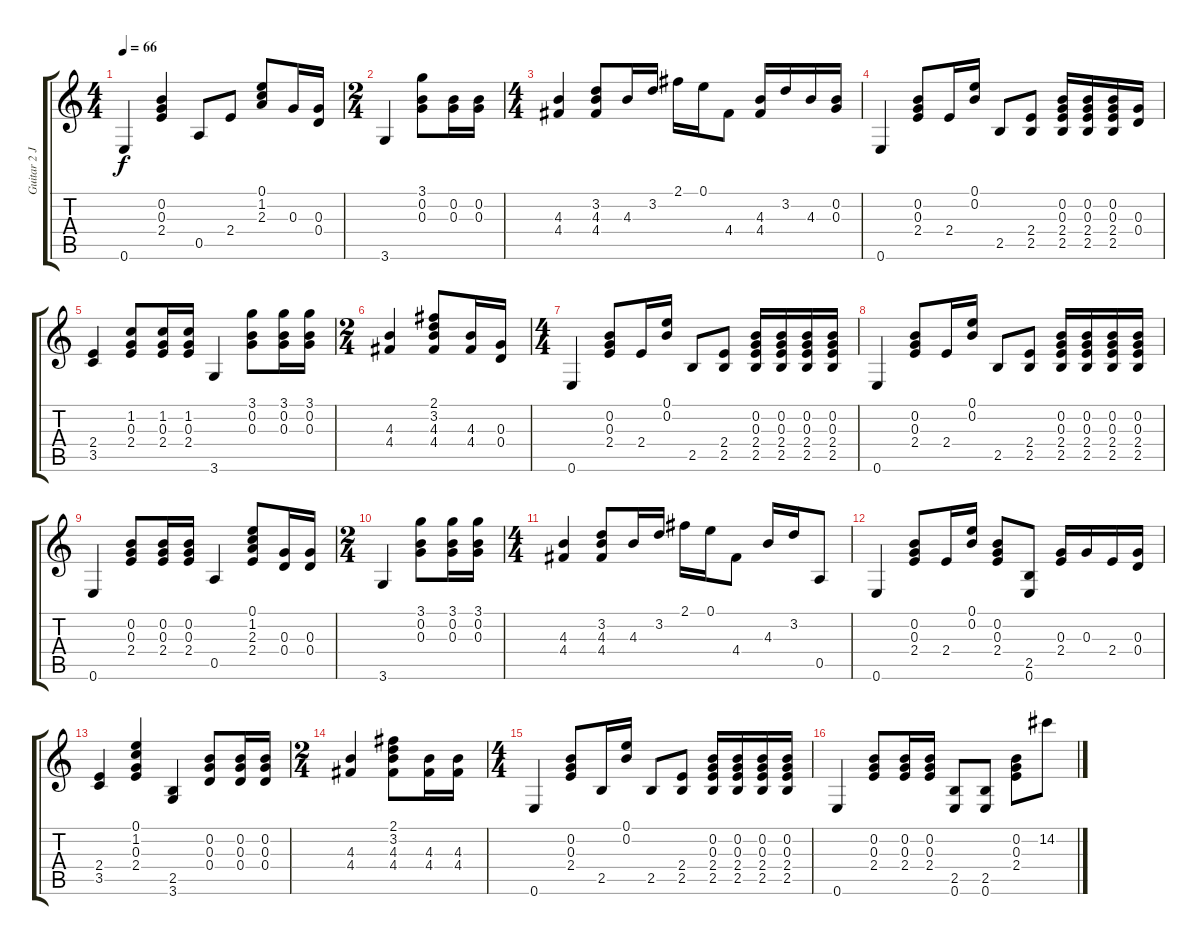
\track ("Guitar 2 Jonny" "Guitar 2 J") {instrument acousticguitarsteel}
\staff {score tabs}
\tuning (E4 B3 G3 D3 A2 E2) {hide}
\ts (4 4)
\tempo 66
\clef g2
\ks c
0.6.4{dy f instrument acousticguitarsteel} (0.2 0.3 2.4).4 0.5.8 2.4.8 (0.1 1.2 2.3).8 0.3.16 (0.3 0.4).16 |
\ts (2 4)
3.6.4 (3.1 0.2 0.3).8 (0.2 0.3).16 (0.2 0.3).16 |
\ts (4 4)
(4.3 4.4).4 (3.2 4.3 4.4).8 4.3.16 3.2.16 2.1.16 0.1.16 4.4.8 (4.3 4.4).16 3.2.16 4.3.16 (0.2 0.3).16 |
0.6.4 (0.2 0.3 2.4).8 2.4.16 (0.1 0.2).16 2.5.8 (2.4 2.5).8 (0.2 0.3 2.4 2.5).16 (0.2 0.3 2.4 2.5).16 (0.2 0.3 2.4 2.5).16 (0.3 0.4).16 |
(2.4 3.5).4 (1.2 0.3 2.4).8 (1.2 0.3 2.4).16 (1.2 0.3 2.4).16 3.6.4 (3.1 0.2 0.3).8 (3.1 0.2 0.3).16 (3.1 0.2 0.3).16 |
\ts (2 4)
(4.3 4.4).4 (2.1 3.2 4.3 4.4).8 (4.3 4.4).16 (0.3 0.4).16 |
\ts (4 4)
0.6.4 (0.2 0.3 2.4).8 2.4.16 (0.1 0.2).16 2.5.8 (2.4 2.5).8 (0.2 0.3 2.4 2.5).16 (0.2 0.3 2.4 2.5).16 (0.2 0.3 2.4 2.5).16 (0.2 0.3 2.4 2.5).16 |
0.6.4 (0.2 0.3 2.4).8 2.4.16 (0.1 0.2).16 2.5.8 (2.4 2.5).8 (0.2 0.3 2.4 2.5).16 (0.2 0.3 2.4 2.5).16 (0.2 0.3 2.4 2.5).16 (0.2 0.3 2.4 2.5).16 |
0.6.4 (0.2 0.3 2.4).8 (0.2 0.3 2.4).16 (0.2 0.3 2.4).16 0.5.4 (0.1 1.2 2.3 2.4).8 (0.3 0.4).16 (0.3 0.4).16 |
\ts (2 4)
3.6.4 (3.1 0.2 0.3).8 (3.1 0.2 0.3).16 (3.1 0.2 0.3).16 |
\ts (4 4)
(4.3 4.4).4 (3.2 4.3 4.4).8 4.3.16 3.2.16 2.1.16 0.1.16 4.4.8 4.3.16 3.2.16 0.5.8 |
0.6.4 (0.2 0.3 2.4).8 2.4.16 (0.1 0.2).16 (0.2 0.3 2.4).8 (2.5 0.6).8 (0.3 2.4).16 0.3.16 2.4.16 (0.3 0.4).16 |
(2.4 3.5).4 (0.1 1.2 0.3 2.4).4 (2.5 3.6).4 (0.2 0.3 0.4).8 (0.2 0.3 0.4).16 (0.2 0.3 0.4).16 |
\ts (2 4)
(4.3 4.4).4 (2.1 3.2 4.3 4.4).8 (4.3 4.4).16 (4.3 4.4).16 |
\ts (4 4)
0.6.4 (0.2 0.3 2.4).8 2.5.16 (0.1 0.2).16 2.5.8 (2.4 2.5).8 (0.2 0.3 2.4 2.5).16 (0.2 0.3 2.4 2.5).16 (0.2 0.3 2.4 2.5).16 (0.2 0.3 2.4 2.5).16 |
0.6.4 (0.2 0.3 2.4).8 (0.2 0.3 2.4).16 (0.2 0.3 2.4).16 (2.5 0.6).8 (2.5 0.6).8 (0.2 0.3 2.4).8 14.2.8
